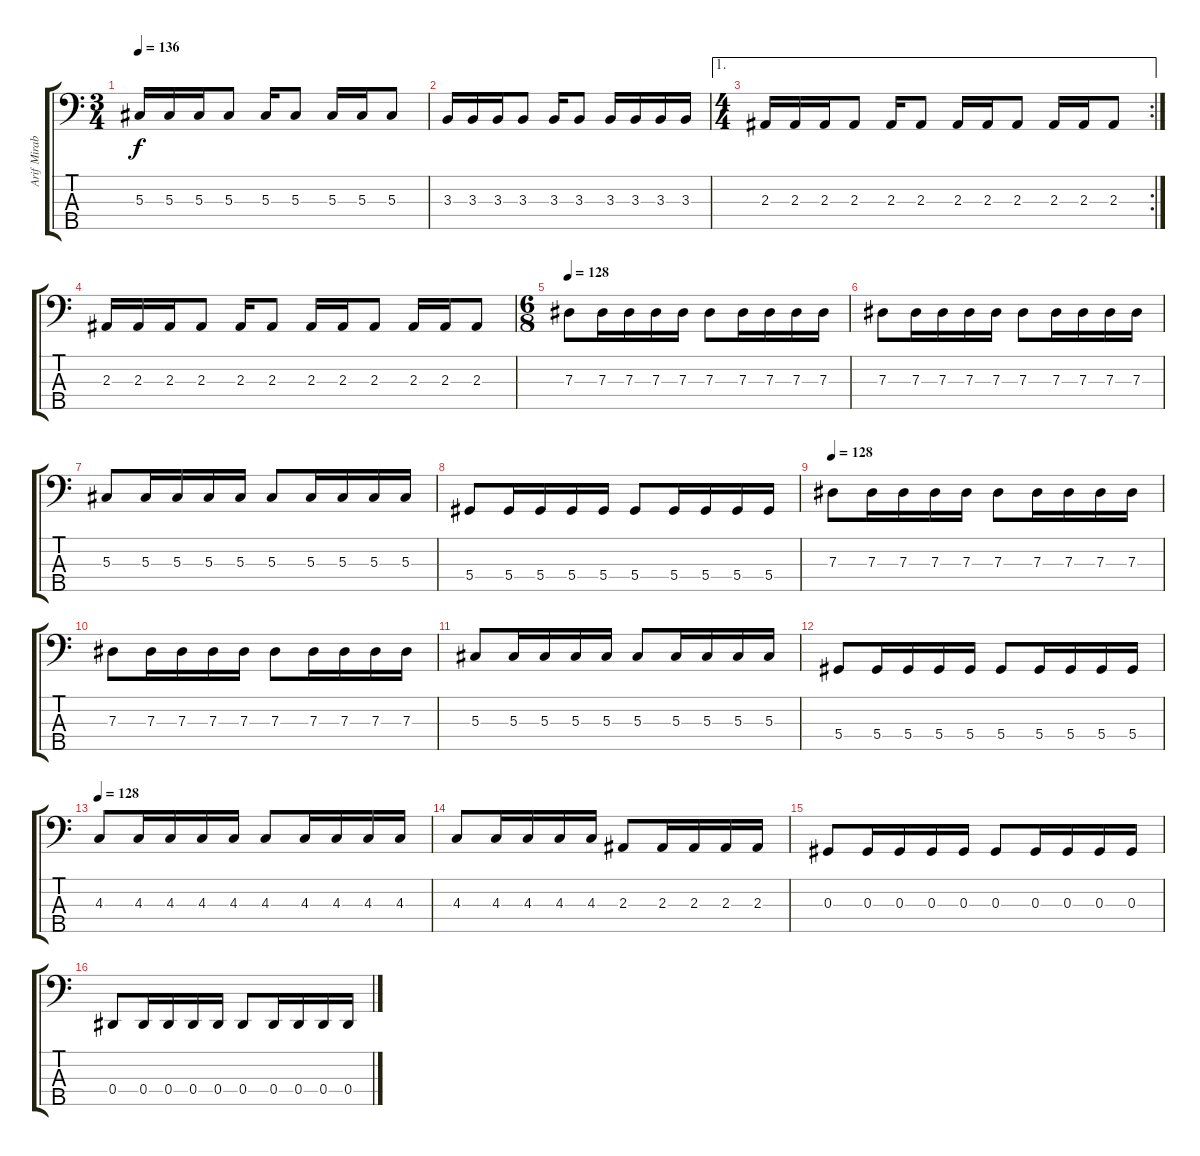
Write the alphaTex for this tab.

\track ("Arif Mirabdolbaghie" "Arif Mirab") {instrument electricbassfinger}
\staff {score tabs}
\tuning (Gb2 Db2 Ab1 Eb1 Bb0) {hide}
\ts (3 4)
\tempo 136
\clef f4
\ks c
5.3.16{dy f} 5.3.16 5.3.16 5.3.8 5.3.16 5.3.8 5.3.16 5.3.16 5.3.8 |
3.3.16 3.3.16 3.3.16 3.3.8 3.3.16 3.3.8 3.3.16 3.3.16 3.3.16 3.3.16 |
\ae 1
\rc 2
\ts (4 4)
2.3.16 2.3.16 2.3.16 2.3.8 2.3.16 2.3.8 2.3.16 2.3.16 2.3.8 2.3.16 2.3.16 2.3.8 |
2.3.16 2.3.16 2.3.16 2.3.8 2.3.16 2.3.8 2.3.16 2.3.16 2.3.8 2.3.16 2.3.16 2.3.8 |
\ts (6 8)
\tempo 128
7.3.8 7.3.16 7.3.16 7.3.16 7.3.16 7.3.8 7.3.16 7.3.16 7.3.16 7.3.16 |
7.3.8 7.3.16 7.3.16 7.3.16 7.3.16 7.3.8 7.3.16 7.3.16 7.3.16 7.3.16 |
5.3.8 5.3.16 5.3.16 5.3.16 5.3.16 5.3.8 5.3.16 5.3.16 5.3.16 5.3.16 |
5.4.8 5.4.16 5.4.16 5.4.16 5.4.16 5.4.8 5.4.16 5.4.16 5.4.16 5.4.16 |
\tempo 128
7.3.8 7.3.16 7.3.16 7.3.16 7.3.16 7.3.8 7.3.16 7.3.16 7.3.16 7.3.16 |
7.3.8 7.3.16 7.3.16 7.3.16 7.3.16 7.3.8 7.3.16 7.3.16 7.3.16 7.3.16 |
5.3.8 5.3.16 5.3.16 5.3.16 5.3.16 5.3.8 5.3.16 5.3.16 5.3.16 5.3.16 |
5.4.8 5.4.16 5.4.16 5.4.16 5.4.16 5.4.8 5.4.16 5.4.16 5.4.16 5.4.16 |
\tempo 128
4.3.8 4.3.16 4.3.16 4.3.16 4.3.16 4.3.8 4.3.16 4.3.16 4.3.16 4.3.16 |
4.3.8 4.3.16 4.3.16 4.3.16 4.3.16 2.3.8 2.3.16 2.3.16 2.3.16 2.3.16 |
0.3.8 0.3.16 0.3.16 0.3.16 0.3.16 0.3.8 0.3.16 0.3.16 0.3.16 0.3.16 |
0.4.8 0.4.16 0.4.16 0.4.16 0.4.16 0.4.8 0.4.16 0.4.16 0.4.16 0.4.16
